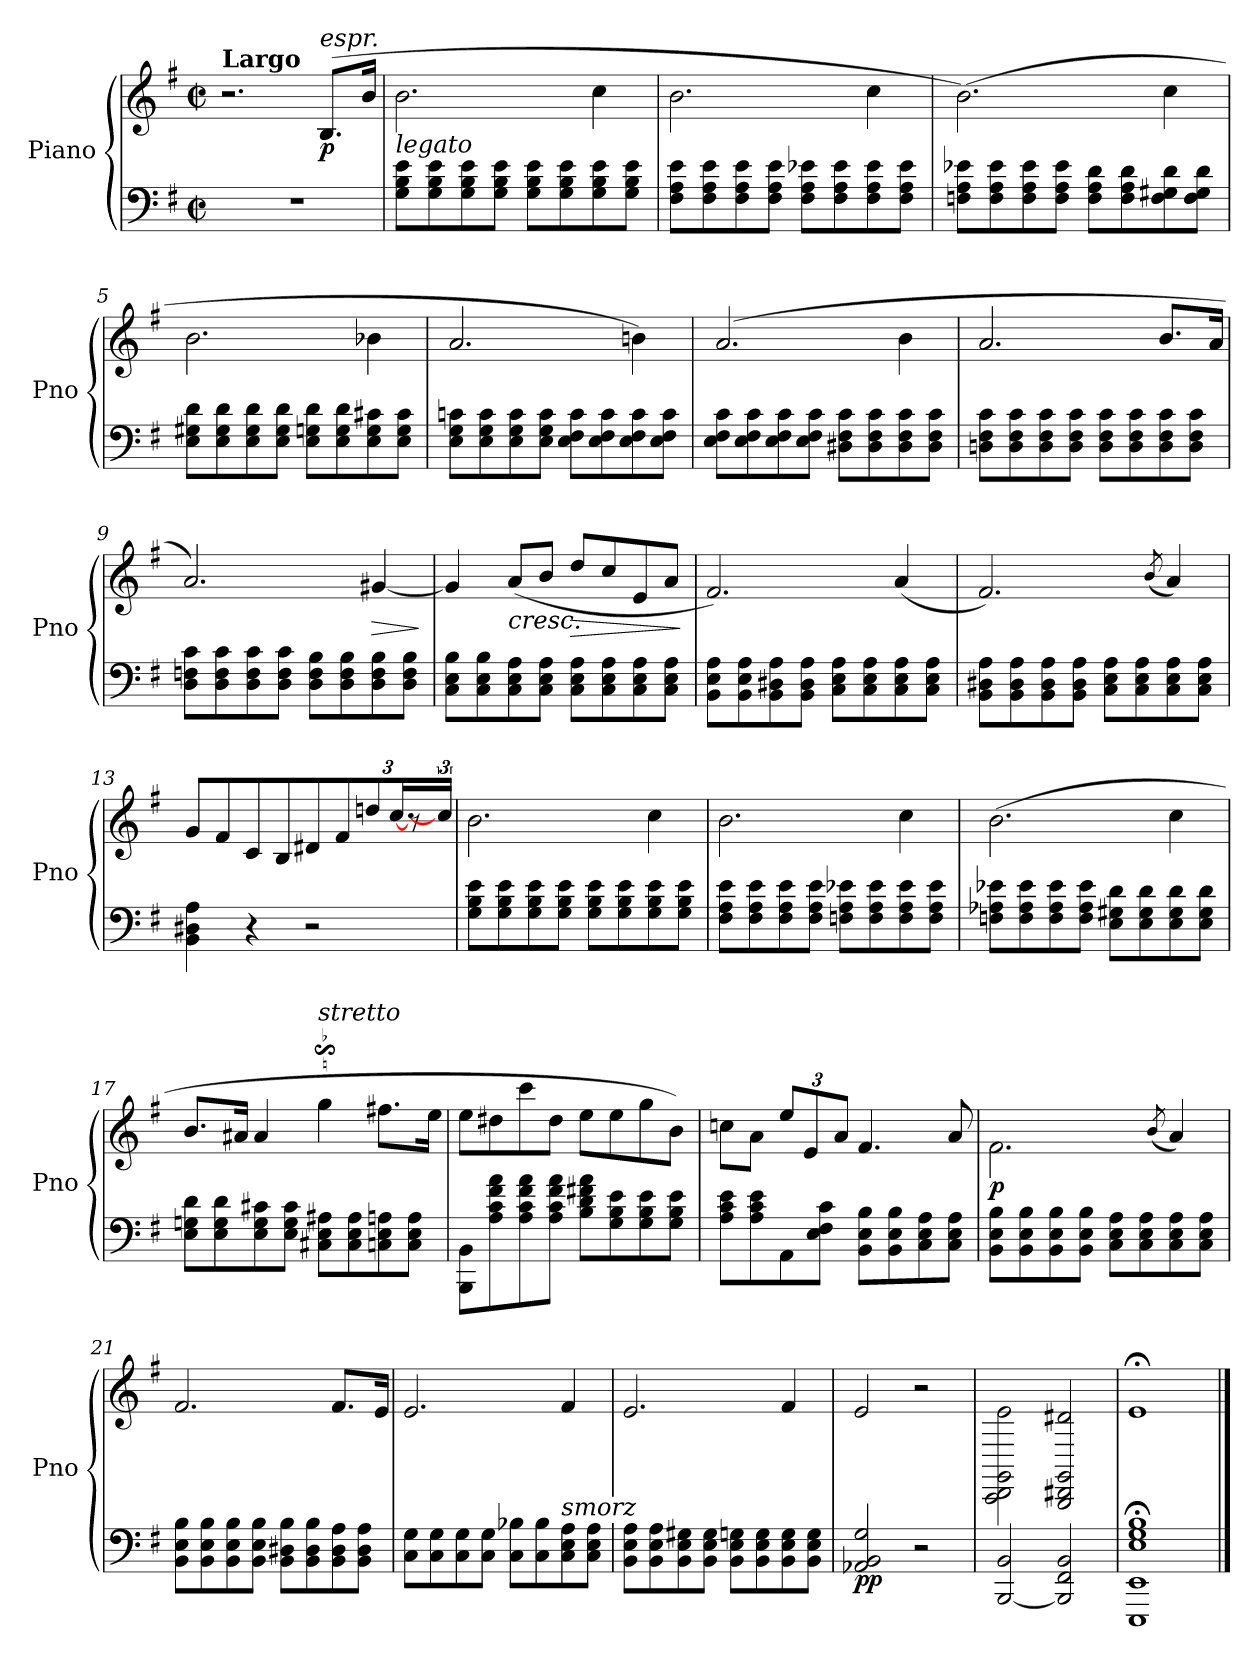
**kern	**kern	**dynam
*part1	*part1	*part1
*staff2	*staff1	*staff1/2
*I"Piano	*	*
*I'Pno	*	*
*clefF4	*clefG2	*
*k[f#]	*k[f#]	*
*M4/4	*M4/4	*
*met(c|)	*met(c|)	*
=1	=1	=1
!	!LO:TX:a:B:t=Largo	!
1r	2.r	.
!	!LO:TX:a:i:t=espr.	!
!	!	!LO:DY:b
.	(>8.B/L	p
.	16b/Jk	.
=2	=2	=2
!LO:TX:a:i:t=legato	!	!
8G\ 8B\ 8e\L	2.b\	.
8G\ 8B\ 8e\	.	.
8G\ 8B\ 8e\	.	.
8G\ 8B\ 8e\J	.	.
8G\ 8B\ 8e\L	.	.
8G\ 8B\ 8e\	.	.
8G\ 8B\ 8e\	4cc\	.
8G\ 8B\ 8e\J	.	.
=3	=3	=3
8F#\ 8A\ 8e\L	2.b\	.
8F#\ 8A\ 8e\	.	.
8F#\ 8A\ 8e\	.	.
8F#\ 8A\ 8e\J	.	.
8F#\ 8A\ 8e-X\L	.	.
8F#\ 8A\ 8e-\	.	.
8F#\ 8A\ 8e-\	4cc\	.
8F#\ 8A\ 8e-\J	.	.
!!LO:LB:g=z
=4	=4	=4
8Fn\ 8A\ 8e-X\L	(>2.b\)	.
8F\ 8A\ 8e-\	.	.
8F\ 8A\ 8e-\	.	.
8F\ 8A\ 8e-\J	.	.
8F\ 8A\ 8d\L	.	.
8F\ 8A\ 8d\	.	.
8F\ 8G#X\ 8d\	4cc\	.
8F\ 8G#\ 8d\J	.	.
=5	=5	=5
8E\ 8G#X\ 8d\L	2.b\	.
8E\ 8G#\ 8d\	.	.
8E\ 8G#\ 8d\	.	.
8E\ 8G#\ 8d\J	.	.
8E\ 8Gn\ 8d\L	.	.
8E\ 8G\ 8d\	.	.
8E\ 8G\ 8c#X\	4b-X\	.
8E\ 8G\ 8c#\J	.	.
=6	=6	=6
8E\ 8G\ 8cn\L	2.a/	.
8E\ 8G\ 8c\	.	.
8E\ 8G\ 8c\	.	.
8E\ 8G\ 8c\J	.	.
8E\ 8F#\ 8c\L	.	.
8E\ 8F#\ 8c\	.	.
8E\ 8F#\ 8c\	4bn\)	.
8E\ 8F#\ 8c\J	.	.
!!LO:LB:g=z
=7	=7	=7
8E\ 8F#\ 8c\L	(>2.a/	.
8E\ 8F#\ 8c\	.	.
8E\ 8F#\ 8c\	.	.
8E\ 8F#\ 8c\J	.	.
8D#X\ 8F#\ 8c\L	.	.
8D#\ 8F#\ 8c\	.	.
8D#\ 8F#\ 8c\	4b\	.
8D#\ 8F#\ 8c\J	.	.
=8	=8	=8
8Dn\ 8F#\ 8c\L	2.a/	.
8D\ 8F#\ 8c\	.	.
8D\ 8F#\ 8c\	.	.
8D\ 8F#\ 8c\J	.	.
8D\ 8F#\ 8c\L	.	.
8D\ 8F#\ 8c\	.	.
8D\ 8F#\ 8c\	8.b/L	.
8D\ 8F#\ 8c\J	.	.
.	16a/Jk	.
=9	=9	=9
8D\ 8Fn\ 8c\L	2.a/)	.
8D\ 8F\ 8c\	.	.
8D\ 8F\ 8c\	.	.
8D\ 8F\ 8c\J	.	.
8D\ 8F\ 8B\L	.	.
8D\ 8F\ 8B\	.	.
!	!	!LO:HP:b
8D\ 8F\ 8B\	[4g#X/	>
8D\ 8F\ 8B\J	.	.
.	.	]
!!LO:LB:g=z
=10	=10	=10
8C\ 8E\ 8B\L	4g#/]	.
8C\ 8E\ 8B\	.	.
!	!	!LO:HP:b
8C\ 8E\ 8A\	(<8a/L	<
8C\ 8E\ 8A\J	8b/J	.
!	!	!LO:HP:b
8C\ 8E\ 8A\L	8dd/L	>
8C\ 8E\ 8A\	8cc/	.
8C\ 8E\ 8A\	8e/	.
8C\ 8E\ 8A\J	8a/J	.
.	.	[ ]
=11	=11	=11
8BB\ 8E\ 8A\L	2.f#/)	.
8BB\ 8E\ 8A\	.	.
8BB\ 8D#X\ 8A\	.	.
8BB\ 8D#\ 8A\J	.	.
8C\ 8E\ 8A\L	.	.
8C\ 8E\ 8A\	.	.
8C\ 8E\ 8A\	(<4a/	.
8C\ 8E\ 8A\J	.	.
=12	=12	=12
8BB\ 8D#X\ 8A\L	2.f#/)	.
8BB\ 8D#\ 8A\	.	.
8BB\ 8D#\ 8A\	.	.
8BB\ 8D#\ 8A\J	.	.
8C\ 8E\ 8A\L	.	.
8C\ 8E\ 8A\	.	.
.	(<8qb/	.
8C\ 8E\ 8A\	4a/)	.
8C\ 8E\ 8A\J	.	.
!!LO:LB:g=z
=13	=13	=13
4BB\ 4D#X\ 4A\	8g/L	.
.	8f#/	.
4r	8c/	.
.	8B/J	.
2r	8d#X/L	.
.	8f#/J	.
.	12ddn\L	.
.	[24cc\J	.
.	8r	.
24ryy	24cc\J]	.
=14	=14	=14
8G\ 8B\ 8e\L	2.b\	.
8G\ 8B\ 8e\	.	.
8G\ 8B\ 8e\	.	.
8G\ 8B\ 8e\J	.	.
8G\ 8B\ 8e\L	.	.
8G\ 8B\ 8e\	.	.
8G\ 8B\ 8e\	4cc\	.
8G\ 8B\ 8e\J	.	.
=15	=15	=15
8F#\ 8A\ 8e\L	2.b\	.
8F#\ 8A\ 8e\	.	.
8F#\ 8A\ 8e\	.	.
8F#\ 8A\ 8e\J	.	.
8Fn\ 8A\ 8e-X\L	.	.
8F\ 8A\ 8e-\	.	.
8F\ 8A\ 8e-\	4cc\	.
8F\ 8A\ 8e-\J	.	.
!!LO:LB:g=z
=16	=16	=16
8Fn\ 8A-X\ 8e-X\L	(>2.b\	.
8F\ 8A-\ 8e-\	.	.
8F\ 8A-\ 8e-\	.	.
8F\ 8A-\ 8e-\J	.	.
8E\ 8G#X\ 8d\L	.	.
8E\ 8G#\ 8d\	.	.
8E\ 8G#\ 8d\	4cc\	.
8E\ 8G#\ 8d\J	.	.
=17	=17	=17
8E\ 8Gn\ 8d\L	8.b/L	.
8E\ 8G\ 8d\	.	.
.	16a#X/Jk	.
8E\ 8G\ 8c#X\	4a#/	.
8E\ 8G\ 8c#\J	.	.
!	!LO:TX:a:i:t=stretto	!
8C#X\ 8E\ 8A#X\L	4ggs$Ss\	.
8C#\ 8E\ 8A#\	.	.
8Cn\ 8E\ 8An\	8.ff#\L	.
8C\ 8E\ 8A\J	.	.
.	16ee\Jk	.
=18	=18	=18
8BBB\ 8BB\L	8ee\L	.
8A\ 8c\ 8f#\ 8a\	8dd#X\	.
8A\ 8c\ 8f#\ 8a\	8ccc\	.
8A\ 8c\ 8f#\ 8a\J	8dd#\J	.
8B\ 8d\ 8f#X\ 8a\L	8ee\L	.
8G\ 8B\ 8e\	8ee\	.
8G\ 8B\ 8e\	8gg\	.
8G\ 8B\ 8e\J	8b\J)	.
!!LO:PB:g=z
=19	=19	=19
8A\ 8c\ 8e\L	8ccn\L	.
8A\ 8c\ 8e\	8a\J	.
*	*Xbrackettup	*
8AA\	12ee/L	.
.	12e/	.
8E\ 8F#\ 8c\J	.	.
.	12a/J	.
8BB\ 8E\ 8B\L	4.f#/	.
8BB\ 8E\ 8B\	.	.
8C\ 8E\ 8A\	.	.
8C\ 8E\ 8A\J	8a/	.
=20	=20	=20
!	!	!LO:DY:b
8BB\ 8E\ 8B\L	2.f#\	p
8BB\ 8E\ 8B\	.	.
8BB\ 8E\ 8B\	.	.
8BB\ 8E\ 8B\J	.	.
8C\ 8E\ 8A\L	.	.
8C\ 8E\ 8A\	.	.
.	(<8qb/	.
8C\ 8E\ 8A\	4a/)	.
8C\ 8E\ 8A\J	.	.
=21	=21	=21
8BB\ 8E\ 8B\L	2.f#/	.
8BB\ 8E\ 8B\	.	.
8BB\ 8E\ 8B\	.	.
8BB\ 8E\ 8B\J	.	.
8BB\ 8D#X\ 8B\L	.	.
8BB\ 8D#\ 8B\	.	.
8BB\ 8D#\ 8A\	8.f#/L	.
8BB\ 8D#\ 8A\J	.	.
.	16e/Jk	.
!!LO:LB:g=z
=22	=22	=22
8C\ 8G\L	2.e/	.
8C\ 8G\	.	.
8C\ 8G\	.	.
8C\ 8G\J	.	.
8C\ 8B-X\L	.	.
8C\ 8B-\	.	.
!LO:TX:a:i:t=smorz	!	!
8C\ 8E\ 8A\	4f#/	.
8C\ 8E\ 8A\J	.	.
=23	=23	=23
8BB\ 8E\ 8A\L	2.e/	.
8BB\ 8E\ 8A\	.	.
8BB\ 8E\ 8G#X\	.	.
8BB\ 8E\ 8G#\J	.	.
8BB\ 8E\ 8Gn\L	.	.
8BB\ 8E\ 8G\	.	.
8BB\ 8E\ 8G\	4f#/	.
8BB\ 8E\ 8G\J	.	.
=24	=24	=24
!	!	!LO:DY:b=2
2AA-X/ 2BB/ 2G/	2e/	pp
2r	2r	.
!!LO:LB:g=z
=25	=25	=25
[2BBB/ 2BB/	2CC\ 2DD\ 2GG\ 2e\	.
2BBB/] 2FF#/ 2BB/	2BBB/ 2DD#X/ 2GG/ 2d#X/	.
=26	=26	=26
1EEE; 1EE; 1E; 1G; 1B;	1e;<	.
==	==	==
*-	*-	*-
